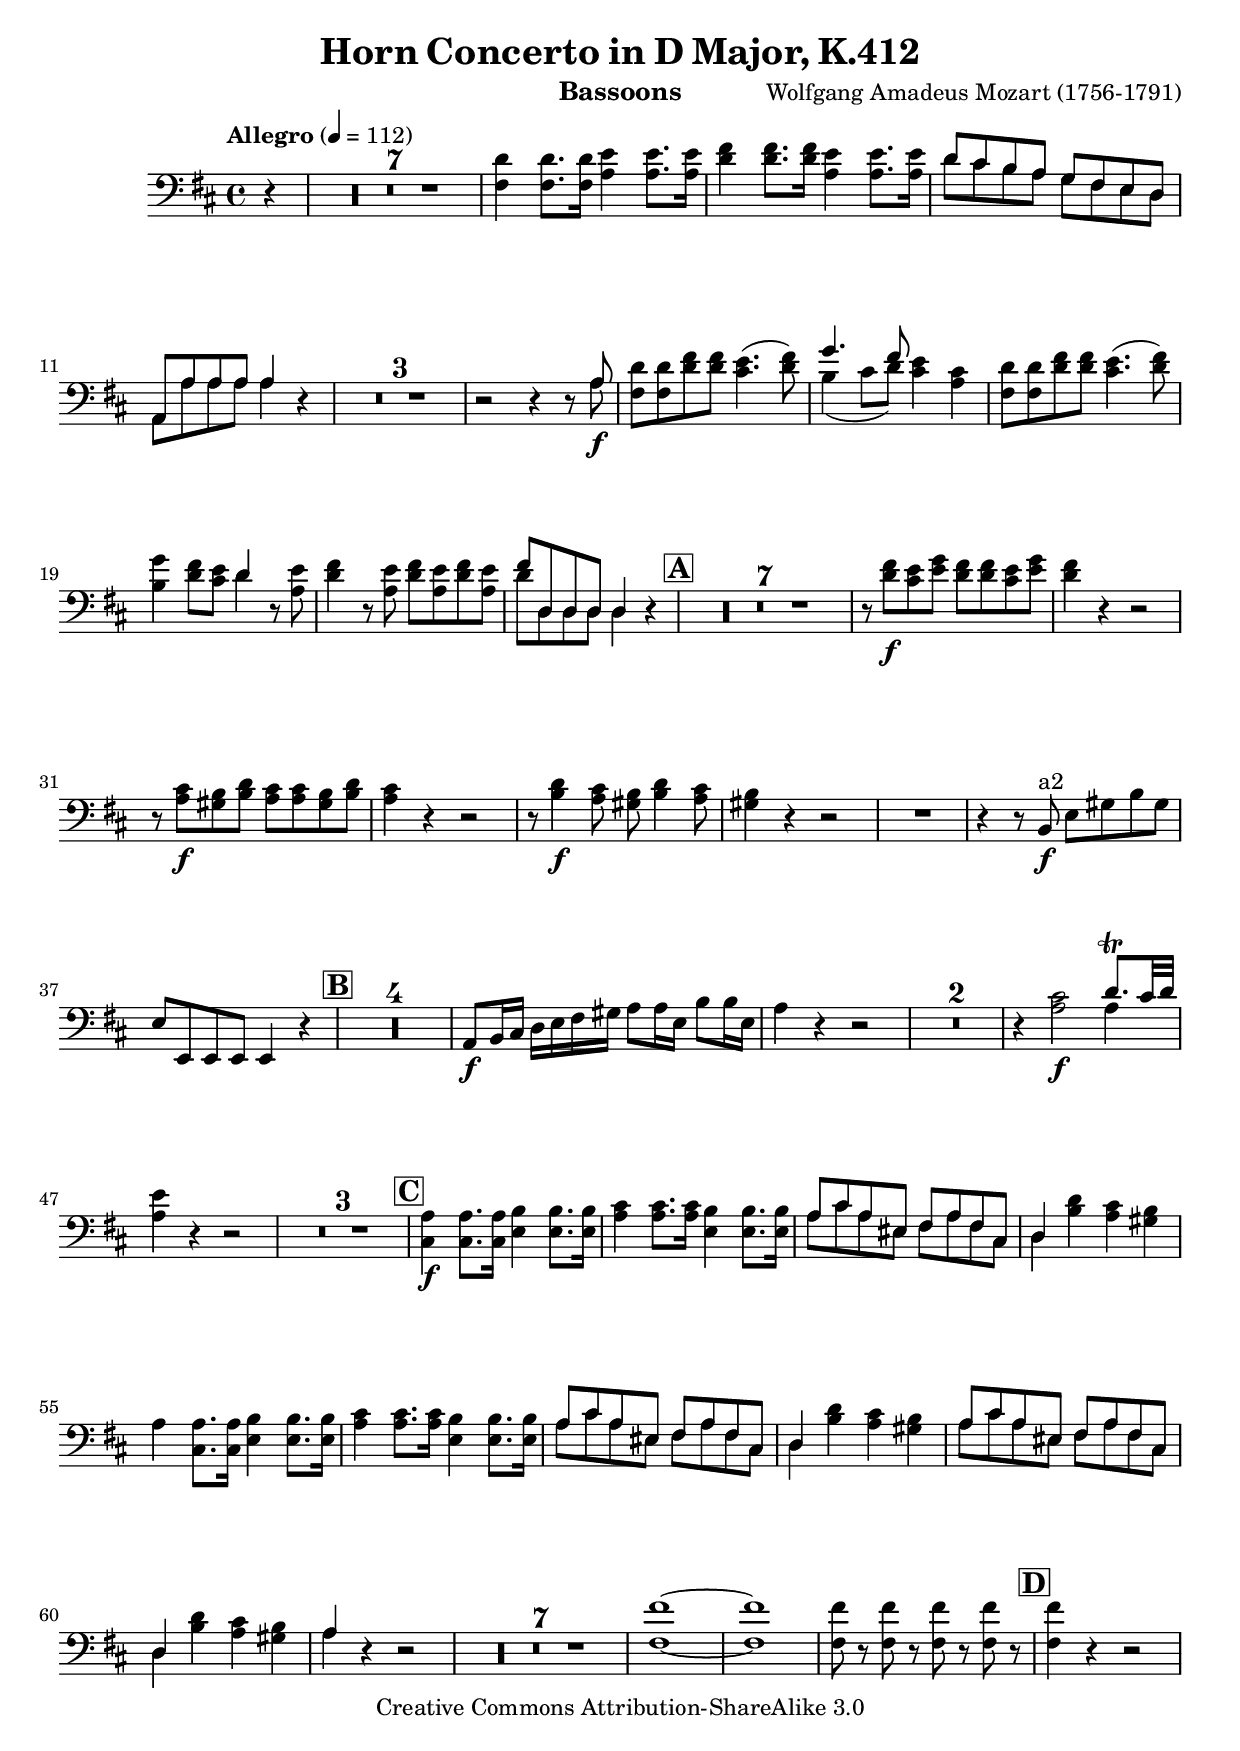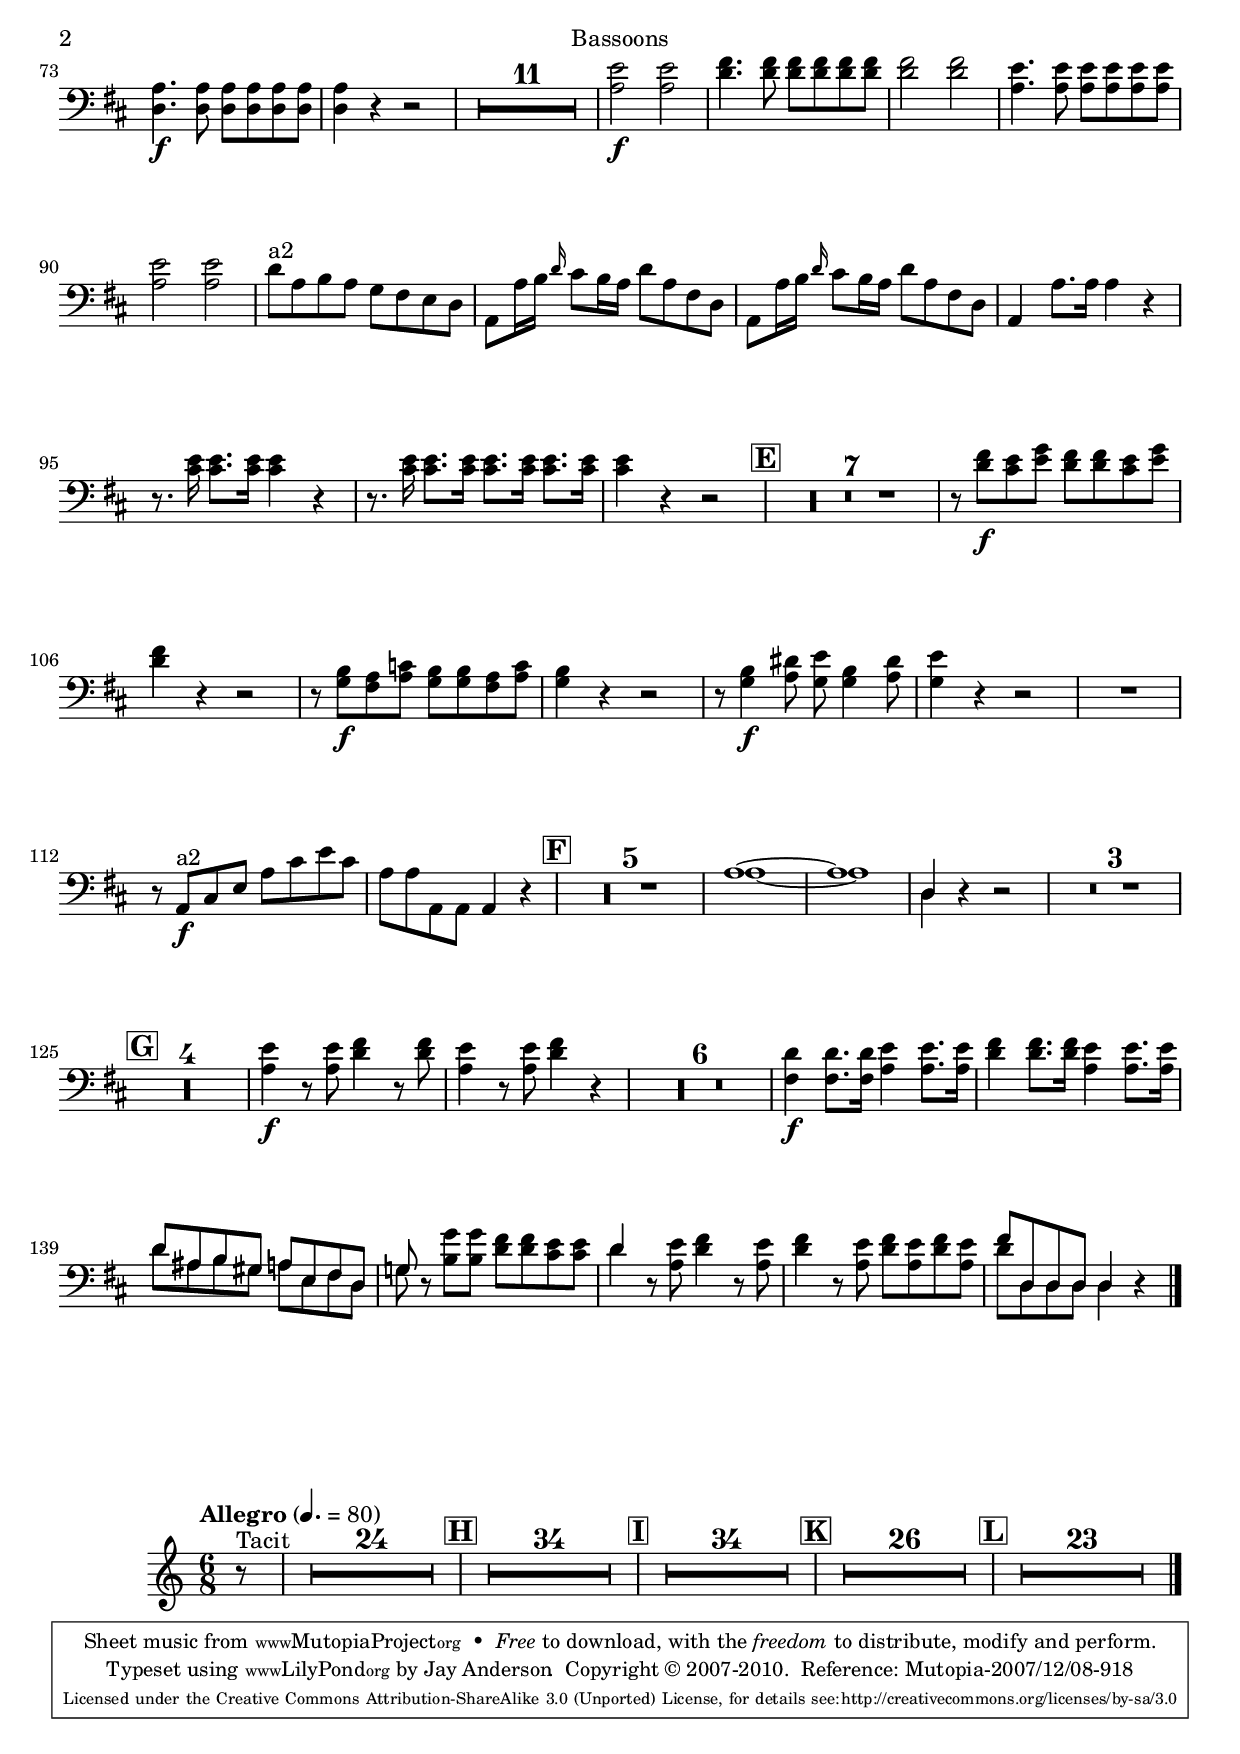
\version "2.13.50"

\include "defs.ily"
\version "2.13.50"

bassoonsMvtI = \relative c'
{
  \clef bass
  \key d \major
  r4
  R1*7 |
  <d fis,>4 <d fis,>8. <d fis,>16 <e a,>4 <e a,>8. <e a,>16 |
  <fis d>4 <fis d>8. <fis d>16 <e a,>4 <e a,>8. <e a,>16 |
  <<
    {
      d8 cis b a g fis e d |
      a a' a a a4
    }
    \\
    {
      d8 cis b a g fis e d |
      a a' a a a4
    }
  >> r4 |
  R1*3 |
  r2 r4 r8 << a \\ a\f >> |
  <fis d'> <fis d'> <d' fis> <d fis> <cis e>4.( <d fis>8) |
  << {g4. fis8} \\ {b,4( cis8 d)} >> <cis e>4 <a cis> |
  <fis d'>8 <fis d'> <d' fis> <d fis> <cis e>4.( <d fis>8) |
  <b g'>4 <d fis>8 <cis e> << d4 \\ d >> r8 <e a,> |
  <d fis>4 r8 <e a,> <d fis> <e a,> <d fis> <e a,> |
  << {fis8 d, d d d4} \\ {d'8 d, d d d4} >> r4 |
  R1*7 |
  r8 <d' fis>\f <e cis> <g e> <d fis> <d fis> <e cis> <g e> |
  <fis d>4 r r2 |
  r8 <a, cis>\f <b gis> <b d> <a cis> <a cis> <b gis> <b d> |
  <a cis>4 r r2 |
  r8 <b d>4\f <a cis>8 <gis b> <b d>4 <a cis>8 |
  <gis b>4 r r2 |
  R1 |
  r4 r8
  b,8^\aTwo\f e gis b gis |
  e e, e e e4 r |
  R1*4 |
  a8\f b16 cis d e fis gis a8 a16 e b'8 b16 e, |
  a4 r r2 |
  R1*2 |
  r4 <cis a>2\f << {d8.\trill cis32 d} \\ {a4} >> |
  <a e'>4 r r2 |
  R1*3 |
  <a cis,>4\f <a cis,>8. <a cis,>16 <b e,>4 <b e,>8. <b e,>16 |
  <cis a>4 <cis a>8. <cis a>16 <b e,>4 <b e,>8. <b e,>16 |
  <<
    {a8 cis a eis fis a fis cis | d4}
    \\
    {a'8 cis a eis fis a fis cis | d4}
  >> <b' d>4 <a cis> <gis b> |
  a4 <a cis,>8. <a cis,>16 <b e,>4 <b e,>8. <b e,>16 |
  <cis a>4 <cis a>8. <cis a>16 <b e,>4 <b e,>8. <b e,>16 |
  \repeat unfold 2
  {
    <<
      {a8 cis a eis fis a fis cis | d4}
      \\
      {a'8 cis a eis fis a fis cis | d4}
    >> <b' d>4 <a cis> <gis b> |
  }
  << a4 \\ a >> r r2 |
  R1*7 |
  <fis fis'>1~ | <fis fis'> |
  \repeat unfold 4 {<fis fis'>8 r} |
  <fis fis'>4 r r2 |
  <d a'>4.\f <d a'>8 <d a'> <d a'> <d a'> <d a'> |
  <d a'>4 r r2 |
  R1*11 |
  <a' e'>2\f <a e'> |
  <d fis>4. <d fis>8 <d fis> <d fis> <d fis> <d fis> |
  <d fis>2 <d fis> |
  <a e'>4. <a e'>8 <a e'> <a e'> <a e'> <a e'> |
  <a e'>2 <a e'> |
  d8^\aTwo a b a g fis e d |
  \repeat unfold 2
  {
    a a'16 b \grace d16 cis8 b16 a d8 a fis d |
  }
  a4 a'8. a16 a4 r |
  r8. <cis e>16 <cis e>8. <cis e>16 <cis e>4 r |
  r8. <cis e>16 \repeat unfold 3 {<cis e>8. <cis e>16} |
  <cis e>4 r r2 |
  R1*7 |
  r8 <d fis>\f <e cis> <g e> <d fis> <d fis> <e cis> <g e> |
  <fis d>4 r r2 |
  r8 <b, g>\f <a fis> <a c> <b g> <b g> <a fis> <a c> |
  <b g>4 r r2 |
  r8 <b g>4\f <a dis>8 <g e'> <g b>4 <a dis>8 |
  <g e'>4 r r2 |
  R1 |
  r8 a,^\aTwo\f cis e a cis e cis |
  a a a, a a4 r |
  R1*5 |
  <<
    {a'1~ | a | d,4}
    \\
    {a'1~ | a | d,4}
  >> r4 r2 |
  R1*7 |
  <a' e'>4\f r8 <a e'> <d fis>4 r8 <d fis>8 |
  <a e'>4 r8 <a e'> <d fis>4 r |
  R1*6 |
  <d fis,>4\f <d fis,>8. <d fis,>16 <e a,>4 <e a,>8. <e a,>16 |
  <fis d>4 <fis d>8. <fis d>16 <e a,>4 <e a,>8. <e a,>16 |
  <<
    {d8 ais b gis a e fis d | g}
    \\
    {d'8 ais b gis a e fis d | g}
  >> r8 <b g'> <b g'> <d fis> <d fis> <cis e> <cis e> |
  << d4 \\ d >> r8 <e a,>8 <fis d>4 r8 <e a,>8 |
  <fis d>4 r8 <e a,> <fis d> <e a,> <fis d> <e a,> |
  << {fis8 d, d d d4} \\ {d'8 d, d d d4} >> r4 |
}

bassoonsMvtII = \relative c''
{
  r8^"Tacit"
  R2.*141 |
}


instrument = "Bassoons"

\book
{
  \include "header.ily"
  \score
  {
    \new Staff
    {
      << \bassoonsMvtI \outlineMvtI >>
    }
  }
  \score
  {
    \new Staff
    {
      << \bassoonsMvtII \outlineMvtII >>
    }
  }
}
